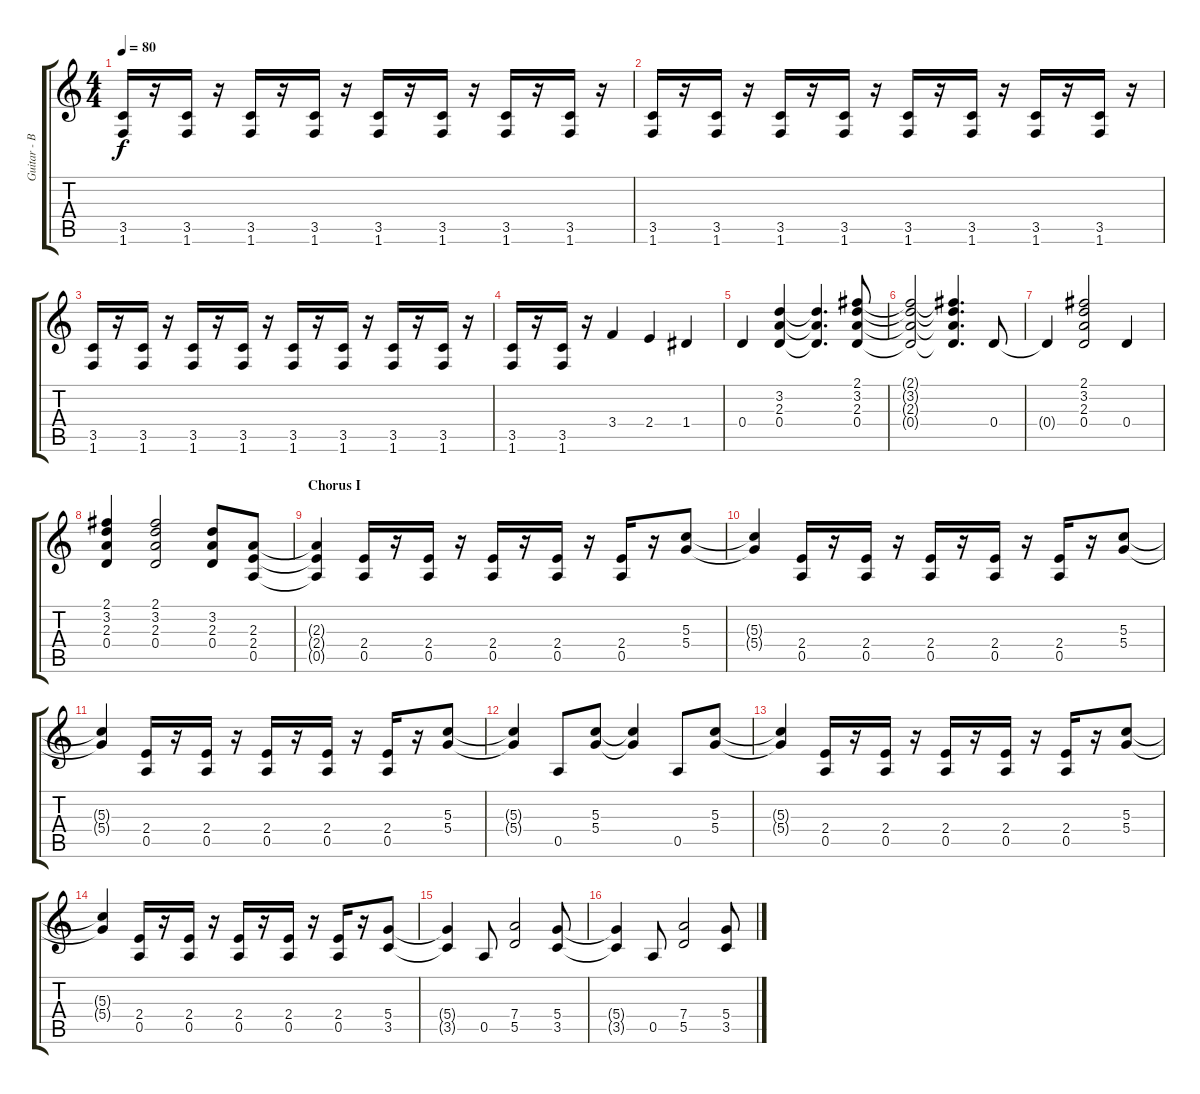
\track ("Guitar - Blackmore" "Guitar - B") {instrument distortionguitar}
\staff {score tabs}
\tuning (E4 B3 G3 D3 A2 E2) {hide}
\ts (4 4)
\tempo 80
\clef g2
\ks c
(3.5 1.6).16{dy f} r.16 (3.5 1.6).16 r.16 (3.5 1.6).16 r.16 (3.5 1.6).16 r.16 (3.5 1.6).16 r.16 (3.5 1.6).16 r.16 (3.5 1.6).16 r.16 (3.5 1.6).16 r.16 |
(3.5 1.6).16 r.16 (3.5 1.6).16 r.16 (3.5 1.6).16 r.16 (3.5 1.6).16 r.16 (3.5 1.6).16 r.16 (3.5 1.6).16 r.16 (3.5 1.6).16 r.16 (3.5 1.6).16 r.16 |
(3.5 1.6).16 r.16 (3.5 1.6).16 r.16 (3.5 1.6).16 r.16 (3.5 1.6).16 r.16 (3.5 1.6).16 r.16 (3.5 1.6).16 r.16 (3.5 1.6).16 r.16 (3.5 1.6).16 r.16 |
(3.5 1.6).16 r.16 (3.5 1.6).16 r.16 3.4.4 2.4.4 1.4.4 |
0.4.4 (3.2 2.3 0.4).4 (3.2{t} 2.3{t} 0.4{t}).4{d} (2.1 3.2 2.3 0.4).8 |
(2.1{t} 3.2{t} 2.3{t} 0.4{t}).2 (2.1{t} 3.2{t} 2.3{t} 0.4{t}).4{d} 0.4.8 |
0.4{t}.4 (2.1 3.2 2.3 0.4).2 0.4.4 |
(2.1 3.2 2.3 0.4).4 (2.1 3.2 2.3 0.4).2 (3.2 2.3 0.4).8 (2.3 2.4 0.5).8 |
\section ("" "Chorus I")
(2.3{t} 2.4{t} 0.5{t}).4 (2.4 0.5).16 r.16 (2.4 0.5).16 r.16 (2.4 0.5).16 r.16 (2.4 0.5).16 r.16 (2.4 0.5).16 r.16 (5.3 5.4).8 |
(5.3{t} 5.4{t}).4 (2.4 0.5).16 r.16 (2.4 0.5).16 r.16 (2.4 0.5).16 r.16 (2.4 0.5).16 r.16 (2.4 0.5).16 r.16 (5.3 5.4).8 |
(5.3{t} 5.4{t}).4 (2.4 0.5).16 r.16 (2.4 0.5).16 r.16 (2.4 0.5).16 r.16 (2.4 0.5).16 r.16 (2.4 0.5).16 r.16 (5.3 5.4).8 |
(5.3{t} 5.4{t}).4 0.5.8 (5.3 5.4).8 (5.3{t} 5.4{t}).4 0.5.8 (5.3 5.4).8 |
(5.3{t} 5.4{t}).4 (2.4 0.5).16 r.16 (2.4 0.5).16 r.16 (2.4 0.5).16 r.16 (2.4 0.5).16 r.16 (2.4 0.5).16 r.16 (5.3 5.4).8 |
(5.3{t} 5.4{t}).4 (2.4 0.5).16 r.16 (2.4 0.5).16 r.16 (2.4 0.5).16 r.16 (2.4 0.5).16 r.16 (2.4 0.5).16 r.16 (5.4 3.5).8 |
(5.4{t} 3.5{t}).4 0.5.8 (7.4 5.5).2 (5.4 3.5).8 |
(5.4{t} 3.5{t}).4 0.5.8 (7.4 5.5).2 (5.4 3.5).8
